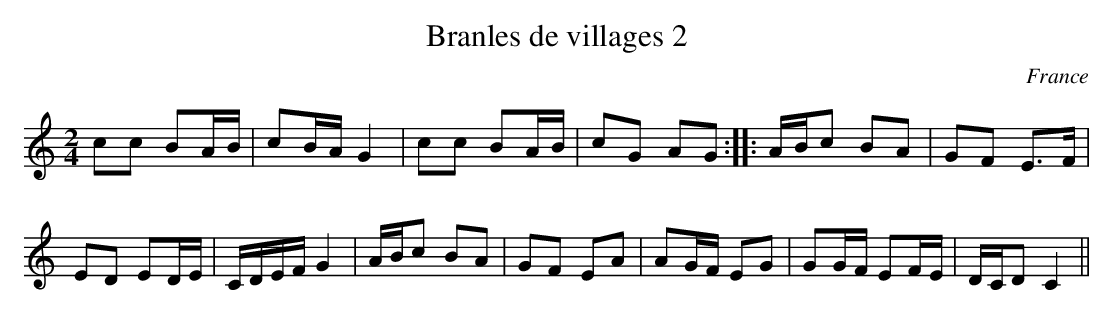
X:1
T:Branles de villages 2
O:France
M:2/4
L:1/8
K:C
cc BA/B/|cB/A/G2|cc BA/B/|cG AG::\
A/B/c BA|GF E>F|
ED ED/E/|C/D/E/F/ G2|\
A/B/c BA|GF EA|AG/F/ EG|GG/F/ EF/E/|D/C/D C2||
